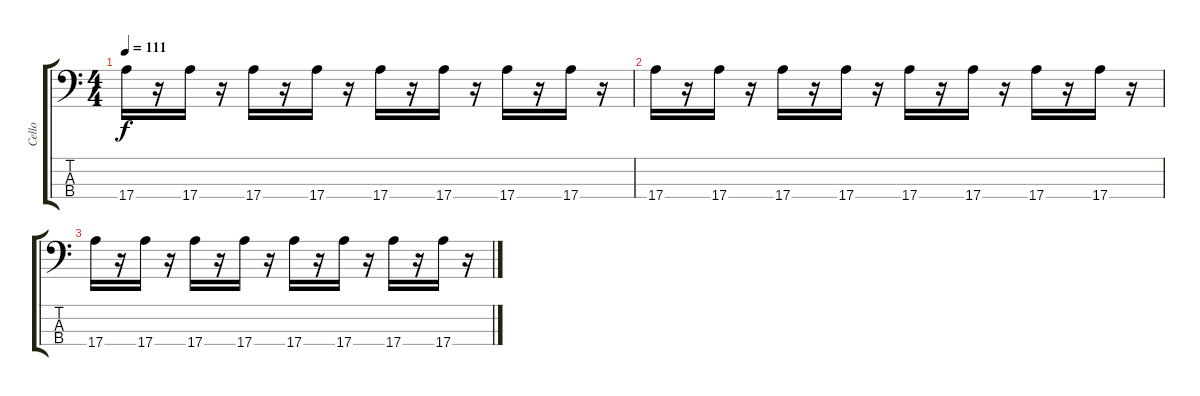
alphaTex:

\track ("Cello" "Cello") {instrument electricbassfinger}
\staff {score tabs}
\tuning (G2 D2 A1 E1) {hide}
\ts (4 4)
\tempo 111
\clef f4
\ks c
17.4.16{dy f} r.16 17.4.16 r.16 17.4.16 r.16 17.4.16 r.16 17.4.16 r.16 17.4.16 r.16 17.4.16 r.16 17.4.16 r.16 |
17.4.16 r.16 17.4.16 r.16 17.4.16 r.16 17.4.16 r.16 17.4.16 r.16 17.4.16 r.16 17.4.16 r.16 17.4.16 r.16 |
17.4.16 r.16 17.4.16 r.16 17.4.16 r.16 17.4.16 r.16 17.4.16 r.16 17.4.16 r.16 17.4.16 r.16 17.4.16 r.16
